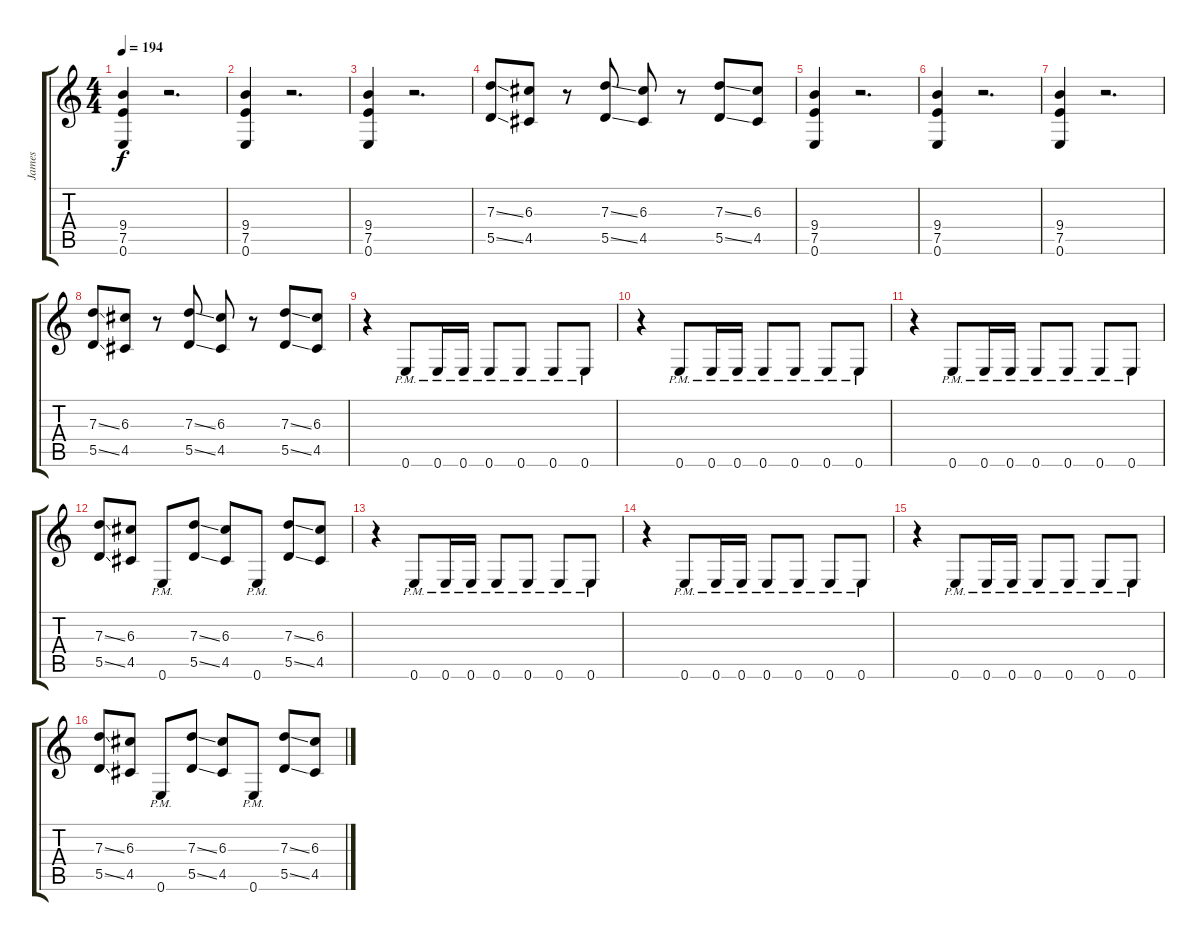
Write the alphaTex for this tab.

\track ("James" "James") {instrument overdrivenguitar}
\staff {score tabs}
\tuning (E4 B3 G3 D3 A2 E2) {hide}
\ts (4 4)
\tempo 194
\clef g2
\ks c
(9.4 7.5 0.6).4{dy f instrument overdrivenguitar} r.2{d} |
(9.4 7.5 0.6).4 r.2{d} |
(9.4 7.5 0.6).4 r.2{d} |
(7.3{ss} 5.5{ss}).8 (6.3 4.5).8 r.8 (7.3{ss} 5.5{ss}).8 (6.3 4.5).8 r.8 (7.3{ss} 5.5{ss}).8 (6.3 4.5).8 |
(9.4 7.5 0.6).4 r.2{d} |
(9.4 7.5 0.6).4 r.2{d} |
(9.4 7.5 0.6).4 r.2{d} |
(7.3{ss} 5.5{ss}).8 (6.3 4.5).8 r.8 (7.3{ss} 5.5{ss}).8 (6.3 4.5).8 r.8 (7.3{ss} 5.5{ss}).8 (6.3 4.5).8 |
r.4 0.6{pm}.8 0.6{pm}.16 0.6{pm}.16 0.6{pm}.8 0.6{pm}.8 0.6{pm}.8 0.6{pm}.8 |
r.4 0.6{pm}.8 0.6{pm}.16 0.6{pm}.16 0.6{pm}.8 0.6{pm}.8 0.6{pm}.8 0.6{pm}.8 |
r.4 0.6{pm}.8 0.6{pm}.16 0.6{pm}.16 0.6{pm}.8 0.6{pm}.8 0.6{pm}.8 0.6{pm}.8 |
(7.3{ss} 5.5{ss}).8 (6.3 4.5).8 0.6{pm}.8 (7.3{ss} 5.5{ss}).8 (6.3 4.5).8 0.6{pm}.8 (7.3{ss} 5.5{ss}).8 (6.3 4.5).8 |
r.4 0.6{pm}.8 0.6{pm}.16 0.6{pm}.16 0.6{pm}.8 0.6{pm}.8 0.6{pm}.8 0.6{pm}.8 |
r.4 0.6{pm}.8 0.6{pm}.16 0.6{pm}.16 0.6{pm}.8 0.6{pm}.8 0.6{pm}.8 0.6{pm}.8 |
r.4 0.6{pm}.8 0.6{pm}.16 0.6{pm}.16 0.6{pm}.8 0.6{pm}.8 0.6{pm}.8 0.6{pm}.8 |
(7.3{ss} 5.5{ss}).8 (6.3 4.5).8 0.6{pm}.8 (7.3{ss} 5.5{ss}).8 (6.3 4.5).8 0.6{pm}.8 (7.3{ss} 5.5{ss}).8 (6.3 4.5).8
